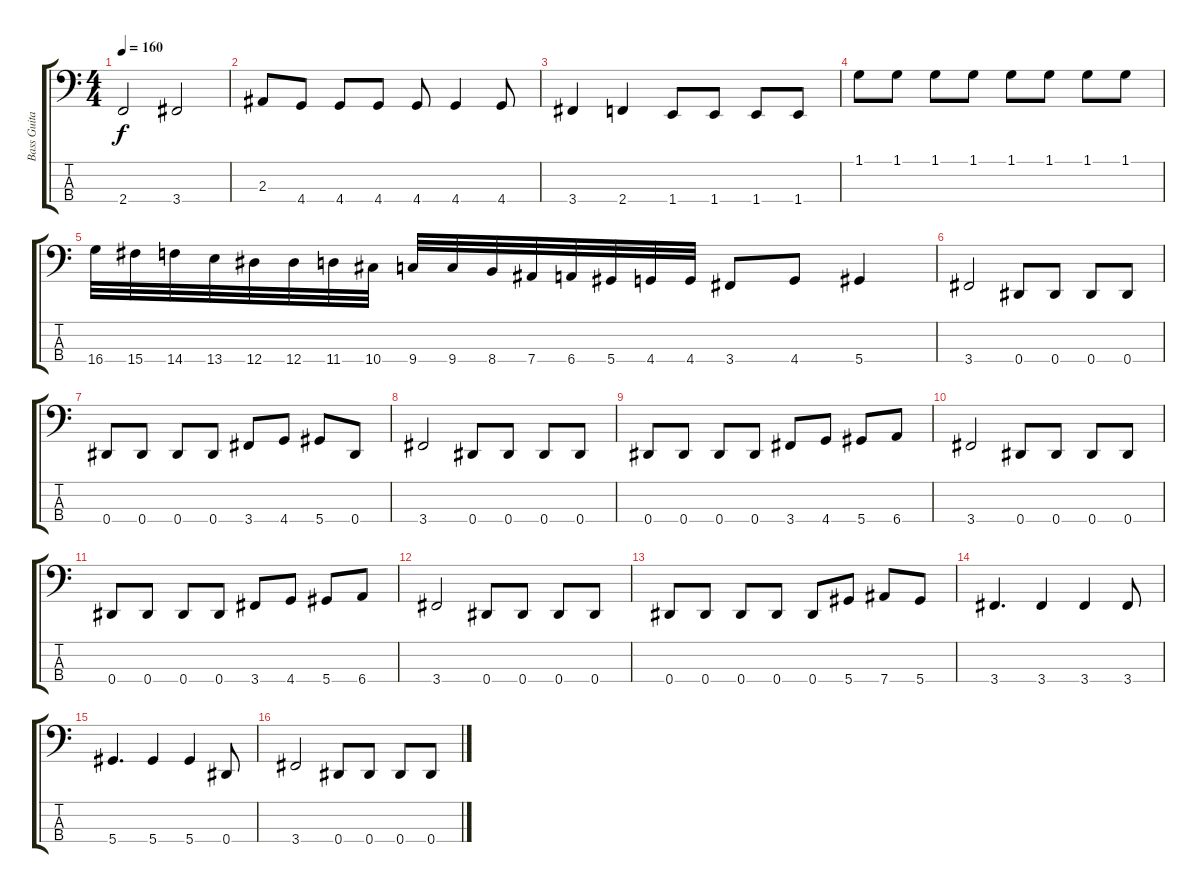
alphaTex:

\track ("Bass Guitar" "Bass Guita") {instrument electricbasspick}
\staff {score tabs}
\tuning (Gb2 Db2 Ab1 Eb1) {hide}
\ts (4 4)
\tempo 160
\clef f4
\ks c
2.4.2{dy f} 3.4.2 |
2.3.8 4.4.8 4.4.8 4.4.8 4.4.8 4.4.4 4.4.8 |
3.4.4 2.4.4 1.4.8 1.4.8 1.4.8 1.4.8 |
1.1.8 1.1.8 1.1.8 1.1.8 1.1.8 1.1.8 1.1.8 1.1.8 |
16.4.32 15.4.32 14.4.32 13.4.32 12.4.32 12.4.32 11.4.32 10.4.32 9.4.32 9.4.32 8.4.32 7.4.32 6.4.32 5.4.32 4.4.32 4.4.32 3.4.8 4.4.8 5.4.4 |
3.4.2 0.4.8 0.4.8 0.4.8 0.4.8 |
0.4.8 0.4.8 0.4.8 0.4.8 3.4.8 4.4.8 5.4.8 0.4.8 |
3.4.2 0.4.8 0.4.8 0.4.8 0.4.8 |
0.4.8 0.4.8 0.4.8 0.4.8 3.4.8 4.4.8 5.4.8 6.4.8 |
3.4.2 0.4.8 0.4.8 0.4.8 0.4.8 |
0.4.8 0.4.8 0.4.8 0.4.8 3.4.8 4.4.8 5.4.8 6.4.8 |
3.4.2 0.4.8 0.4.8 0.4.8 0.4.8 |
0.4.8 0.4.8 0.4.8 0.4.8 0.4.8 5.4.8 7.4.8 5.4.8 |
3.4.4{d} 3.4.4 3.4.4 3.4.8 |
5.4.4{d} 5.4.4 5.4.4 0.4.8 |
3.4.2 0.4.8 0.4.8 0.4.8 0.4.8
